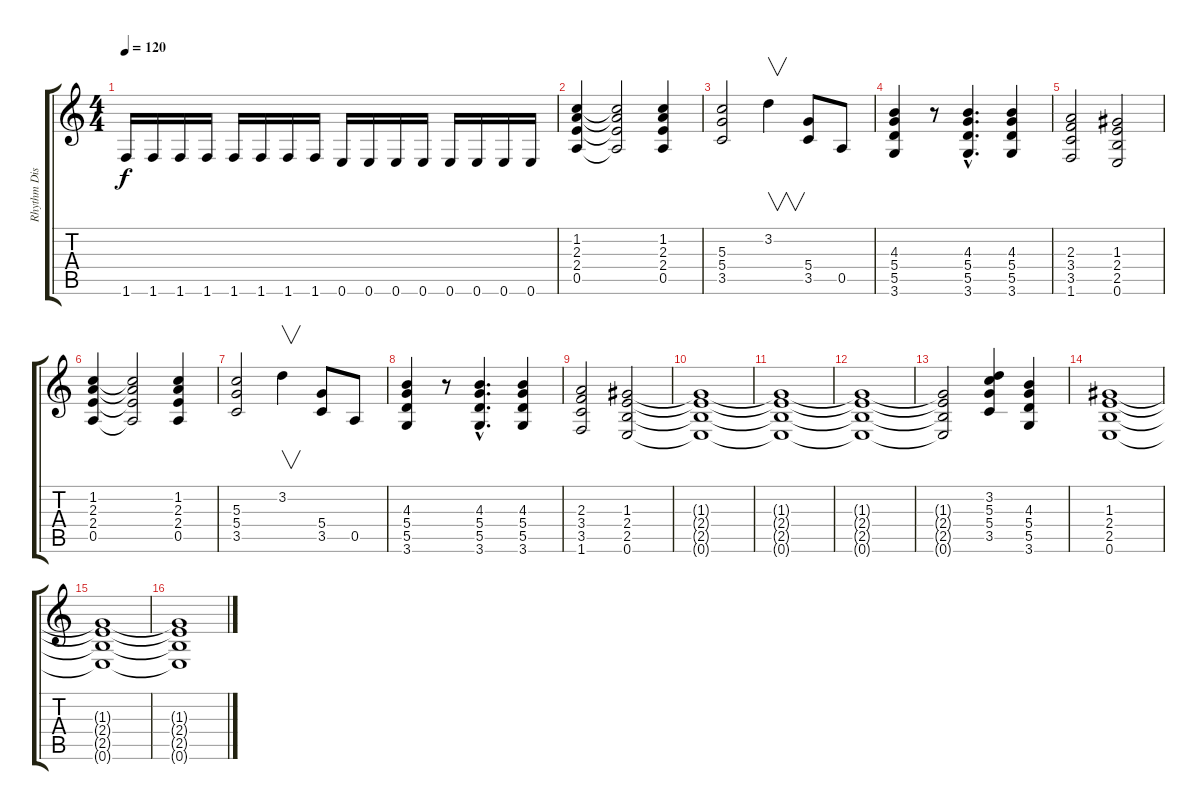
\track ("Rhythm Distortion" "Rhythm Dis") {instrument distortionguitar}
\staff {score tabs}
\tuning (E4 B3 G3 D3 A2 E2) {hide}
\ts (4 4)
\tempo 120
\clef g2
\ks c
1.6.16{dy f} 1.6.16 1.6.16 1.6.16 1.6.16 1.6.16 1.6.16 1.6.16 0.6.16 0.6.16 0.6.16 0.6.16 0.6.16 0.6.16 0.6.16 0.6.16 |
(1.2 2.3 2.4 0.5).4 (1.2{t} 2.3{t} 2.4{t} 0.5{t}).2 (1.2 2.3 2.4 0.5).4 |
(5.3 5.4 3.5).2 3.2.4{v} (5.4 3.5).8 0.5.8 |
(4.3 5.4 5.5 3.6).4 r.8 (4.3{hac} 5.4{hac} 5.5{hac} 3.6{hac}).4{d} (4.3 5.4 5.5 3.6).4 |
(2.3 3.4 3.5 1.6).2 (1.3 2.4 2.5 0.6).2 |
(1.2 2.3 2.4 0.5).4 (1.2{t} 2.3{t} 2.4{t} 0.5{t}).2 (1.2 2.3 2.4 0.5).4 |
(5.3 5.4 3.5).2 3.2.4{v} (5.4 3.5).8 0.5.8 |
(4.3 5.4 5.5 3.6).4 r.8 (4.3{hac} 5.4{hac} 5.5{hac} 3.6{hac}).4{d} (4.3 5.4 5.5 3.6).4 |
(2.3 3.4 3.5 1.6).2 (1.3 2.4 2.5 0.6).2 |
(1.3{t} 2.4{t} 2.5{t} 0.6{t}).1 |
(1.3{t} 2.4{t} 2.5{t} 0.6{t}).1 |
(1.3{t} 2.4{t} 2.5{t} 0.6{t}).1 |
(1.3{t} 2.4{t} 2.5{t} 0.6{t}).2 (3.2 5.3 5.4 3.5).4 (4.3 5.4 5.5 3.6).4 |
(1.3 2.4 2.5 0.6).1 |
(1.3{t} 2.4{t} 2.5{t} 0.6{t}).1 |
(1.3{t} 2.4{t} 2.5{t} 0.6{t}).1
